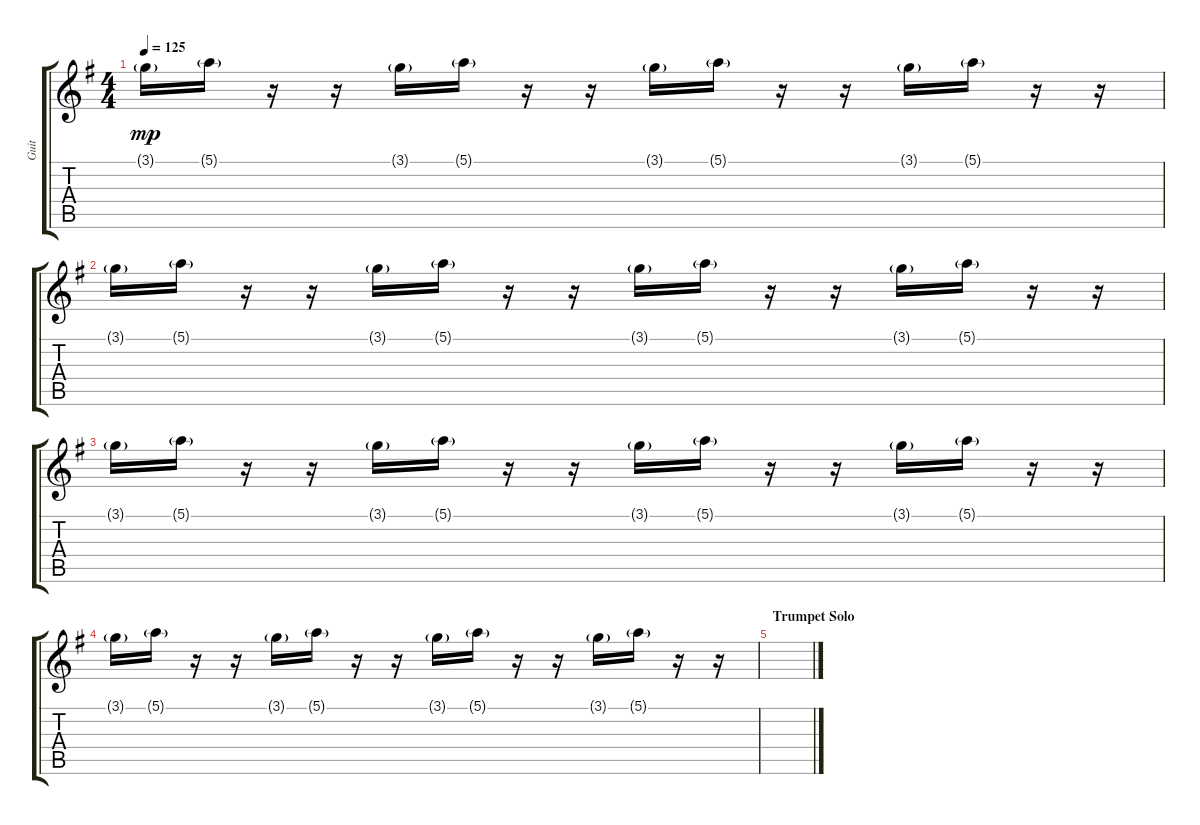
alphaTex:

\track ("Guit" "Guit") {instrument electricguitarjazz}
\staff {score tabs}
\tuning (E4 B3 G3 D3 A2 E2) {hide}
\ts (4 4)
\tempo 125
\clef g2
\ks g
3.1{g}.16{dy mp} 5.1{g}.16 r.16 r.16 3.1{g}.16 5.1{g}.16 r.16 r.16 3.1{g}.16 5.1{g}.16 r.16 r.16 3.1{g}.16 5.1{g}.16 r.16 r.16 |
3.1{g}.16 5.1{g}.16 r.16 r.16 3.1{g}.16 5.1{g}.16 r.16 r.16 3.1{g}.16 5.1{g}.16 r.16 r.16 3.1{g}.16 5.1{g}.16 r.16 r.16 |
3.1{g}.16 5.1{g}.16 r.16 r.16 3.1{g}.16 5.1{g}.16 r.16 r.16 3.1{g}.16 5.1{g}.16 r.16 r.16 3.1{g}.16 5.1{g}.16 r.16 r.16 |
3.1{g}.16 5.1{g}.16 r.16 r.16 3.1{g}.16 5.1{g}.16 r.16 r.16 3.1{g}.16 5.1{g}.16 r.16 r.16 3.1{g}.16 5.1{g}.16 r.16 r.16 |
\section ("" "Trumpet Solo")
